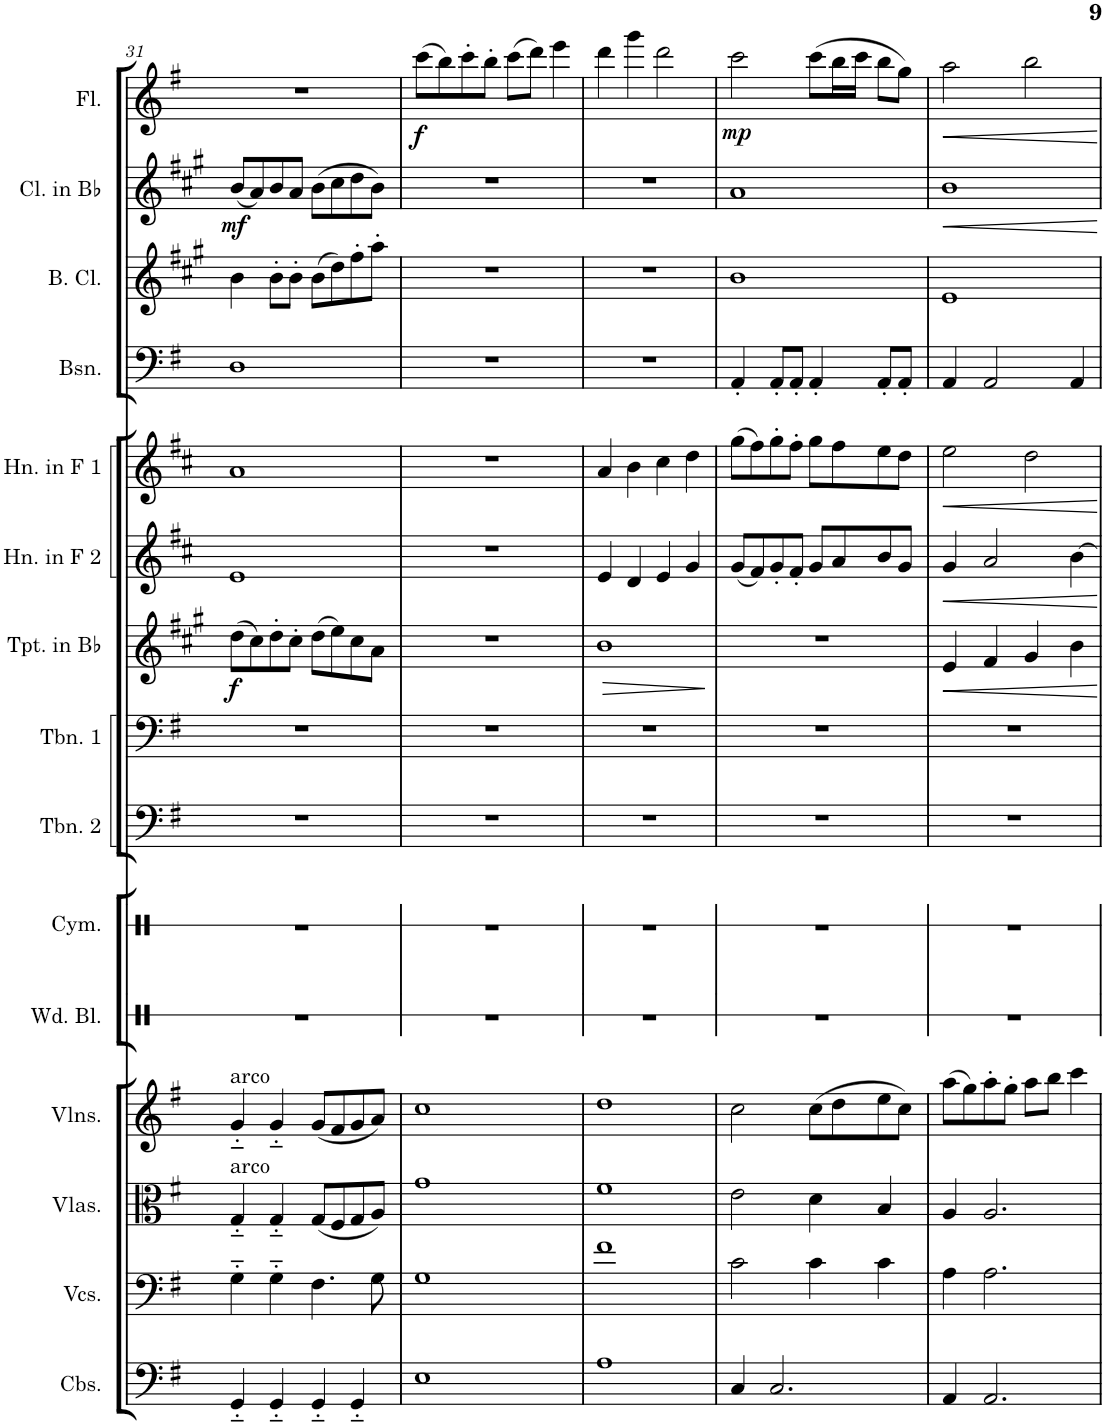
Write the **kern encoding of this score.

**kern	**kern	**kern	**kern	**kern	**kern	**kern	**kern	**kern	**dynam	**kern	**kern	**kern	**kern	**kern	**dynam	**kern	**dynam
*part15	*part14	*part13	*part12	*part11	*part10	*part9	*part8	*part7	*part7	*part6	*part5	*part4	*part3	*part2	*part2	*part1	*part1
*staff15	*staff14	*staff13	*staff12	*staff11	*staff10	*staff9	*staff8	*staff7	*staff7	*staff6	*staff5	*staff4	*staff3	*staff2	*staff2	*staff1	*staff1
*I"Contrabasses	*I"Violoncellos	*I"Violas	*I"Violins	*I"Wood Blocks	*I"Cymbals	*I"Trombone 2	*I"Trombone 1	*I"Trumpet in Bb	*	*I"Horn in F 2	*I"Horn in F 1	*I"Bassoon	*I"Bass Clarinet	*I"Clarinet in Bb	*	*I"Flute	*
*I'Cbs.	*I'Vcs.	*I'Vlas.	*I'Vlns.	*I'Wd. Bl.	*I'Cym.	*I'Tbn. 2	*I'Tbn. 1	*I'Tpt. in Bb	*	*I'Hn. in F 2	*I'Hn. in F 1	*I'Bsn.	*I'B. Cl.	*I'Cl. in Bb	*	*I'Fl.	*
!!LO:PB:g=z
*clefF4	*clefF4	*clefC3	*clefG2	*clefX	*clefX	*clefF4	*clefF4	*clefG2	*	*clefG2	*clefG2	*clefF4	*clefG2	*clefG2	*	*clefG2	*
*Trd7c12	*	*	*	*	*	*	*	*Trd1c2	*	*Trd4c7	*Trd4c7	*	*Trd8c14	*Trd1c2	*	*	*
*k[f#]	*k[f#]	*k[f#]	*k[f#]	*k[]	*k[]	*k[f#]	*k[f#]	*k[f#c#g#]	*	*k[f#c#]	*k[f#c#]	*k[f#]	*k[f#c#g#]	*k[f#c#g#]	*	*k[f#]	*
*M4/4	*M4/4	*M4/4	*M4/4	*M4/4	*M4/4	*M4/4	*M4/4	*M4/4	*	*M4/4	*M4/4	*M4/4	*M4/4	*M4/4	*	*M4/4	*
=31	=31	=31	=31	=31	=31	=31	=31	=31	=31	=31	=31	=31	=31	=31	=31	=31	=31
!	!	!	!LO:TX:a:t=arco	!	!	!	!	!	!	!	!	!	!	!	!	!	!
!	!	!LO:TX:a:t=arco	!	!	!	!	!	!	!	!	!	!	!	!	!	!	!
!	!	!	!	!	!	!	!	!	!LO:DY:b	!	!	!	!	!	!LO:DY:b	!	!
4GG/	4G\	4G/	4g'~/	1r	1r	1r	1r	(8dd\L	f	1e	1a	1D	4b\	(8b/L	mf	1r	.
.	.	.	.	.	.	.	.	8cc#\)	.	.	.	.	.	8a/)	.	.	.
4GG/	4G\	4G/	4g/	.	.	.	.	8dd'\	.	.	.	.	8b'\L	8b/	.	.	.
.	.	.	.	.	.	.	.	8cc#'\J	.	.	.	.	8b'\J	8a/J	.	.	.
4GG/	4.F#\	(8G/L	(8g/L	.	.	.	.	(8dd\L	.	.	.	.	(8b\L	(8b\L	.	.	.
.	.	8F#/	8f#/	.	.	.	.	8ee\)	.	.	.	.	8dd\)	8cc#\	.	.	.
4GG/	.	8G/	8g/	.	.	.	.	8cc#\	.	.	.	.	8ff#'\	8dd\	.	.	.
.	8G\	8A/J)	8a/J)	.	.	.	.	8a\J	.	.	.	.	8aa'\J	8b\J)	.	.	.
=32	=32	=32	=32	=32	=32	=32	=32	=32	=32	=32	=32	=32	=32	=32	=32	=32	=32
!	!	!	!	!	!	!	!	!	!	!	!	!	!	!	!	!	!LO:DY:b
1E	1G	1g	1cc	1r	1r	1r	1r	1r	.	1r	1r	1r	1r	1r	.	(8ccc\L	f
.	.	.	.	.	.	.	.	.	.	.	.	.	.	.	.	8bb\)	.
.	.	.	.	.	.	.	.	.	.	.	.	.	.	.	.	8ccc'\	.
.	.	.	.	.	.	.	.	.	.	.	.	.	.	.	.	8bb'\J	.
.	.	.	.	.	.	.	.	.	.	.	.	.	.	.	.	(8ccc\L	.
.	.	.	.	.	.	.	.	.	.	.	.	.	.	.	.	8ddd\J)	.
.	.	.	.	.	.	.	.	.	.	.	.	.	.	.	.	4eee\	.
=33	=33	=33	=33	=33	=33	=33	=33	=33	=33	=33	=33	=33	=33	=33	=33	=33	=33
!	!	!	!	!	!	!	!	!	!LO:HP:b	!	!	!	!	!	!	!	!
1A	1f#	1f#	1dd	1r	1r	1r	1r	1b	>	4e/	4a/	1r	1r	1r	.	4ddd\	.
.	.	.	.	.	.	.	.	.	.	4d/	4b\	.	.	.	.	4ggg\	.
.	.	.	.	.	.	.	.	.	.	4e/	4cc#\	.	.	.	.	2ddd\	.
.	.	.	.	.	.	.	.	.	.	4g/	4dd\	.	.	.	.	.	.
.	.	.	.	.	.	.	.	.	]	.	.	.	.	.	.	.	.
=34	=34	=34	=34	=34	=34	=34	=34	=34	=34	=34	=34	=34	=34	=34	=34	=34	=34
!	!	!	!	!	!	!	!	!	!	!	!	!	!	!	!	!	!LO:DY:b
4C/	2c\	2e\	2cc\	1r	1r	1r	1r	1r	.	(8g/L	(8gg\L	4AA'/	1b	1a	.	2ccc\	mp
.	.	.	.	.	.	.	.	.	.	8f#/)	8ff#\)	.	.	.	.	.	.
2.C/	.	.	.	.	.	.	.	.	.	8g'/	8gg'\	8AA'/L	.	.	.	.	.
.	.	.	.	.	.	.	.	.	.	8f#'/J	8ff#'\J	8AA'/J	.	.	.	.	.
.	4c\	4d\	(8cc\L	.	.	.	.	.	.	8g/L	8gg\L	4AA'/	.	.	.	(8ccc\L	.
.	.	.	8dd\	.	.	.	.	.	.	8a/	8ff#\	.	.	.	.	16bb\L	.
.	.	.	.	.	.	.	.	.	.	.	.	.	.	.	.	16ccc\JJ	.
.	4c\	4B/	8ee\	.	.	.	.	.	.	8b/	8ee\	8AA'/L	.	.	.	8bb\L	.
.	.	.	8cc\J)	.	.	.	.	.	.	8g/J	8dd\J	8AA'/J	.	.	.	8gg\J)	.
=35	=35	=35	=35	=35	=35	=35	=35	=35	=35	=35	=35	=35	=35	=35	=35	=35	=35
4AA/	4A\	4A/	(8aa\L	1r	1r	1r	1r	4e/	.	4g/	2ee\	4AA/	1e	1b	.	2aa\	.
.	.	.	8gg\)	.	.	.	.	.	.	.	.	.	.	.	.	.	.
2.AA/	2.A\	2.A/	8aa'\	.	.	.	.	4f#/	.	2a/	.	2AA/	.	.	.	.	.
.	.	.	8gg'\J	.	.	.	.	.	.	.	.	.	.	.	.	.	.
.	.	.	8aa\L	.	.	.	.	4g#/	.	.	2dd\	.	.	.	.	2bb\	.
.	.	.	8bb\J	.	.	.	.	.	.	.	.	.	.	.	.	.	.
.	.	.	4ccc\	.	.	.	.	4b\	.	[4b\	.	4AA/	.	.	.	.	.
=	=	=	=	=	=	=	=	=	=	=	=	=	=	=	=	=	=
*-	*-	*-	*-	*-	*-	*-	*-	*-	*-	*-	*-	*-	*-	*-	*-	*-	*-
